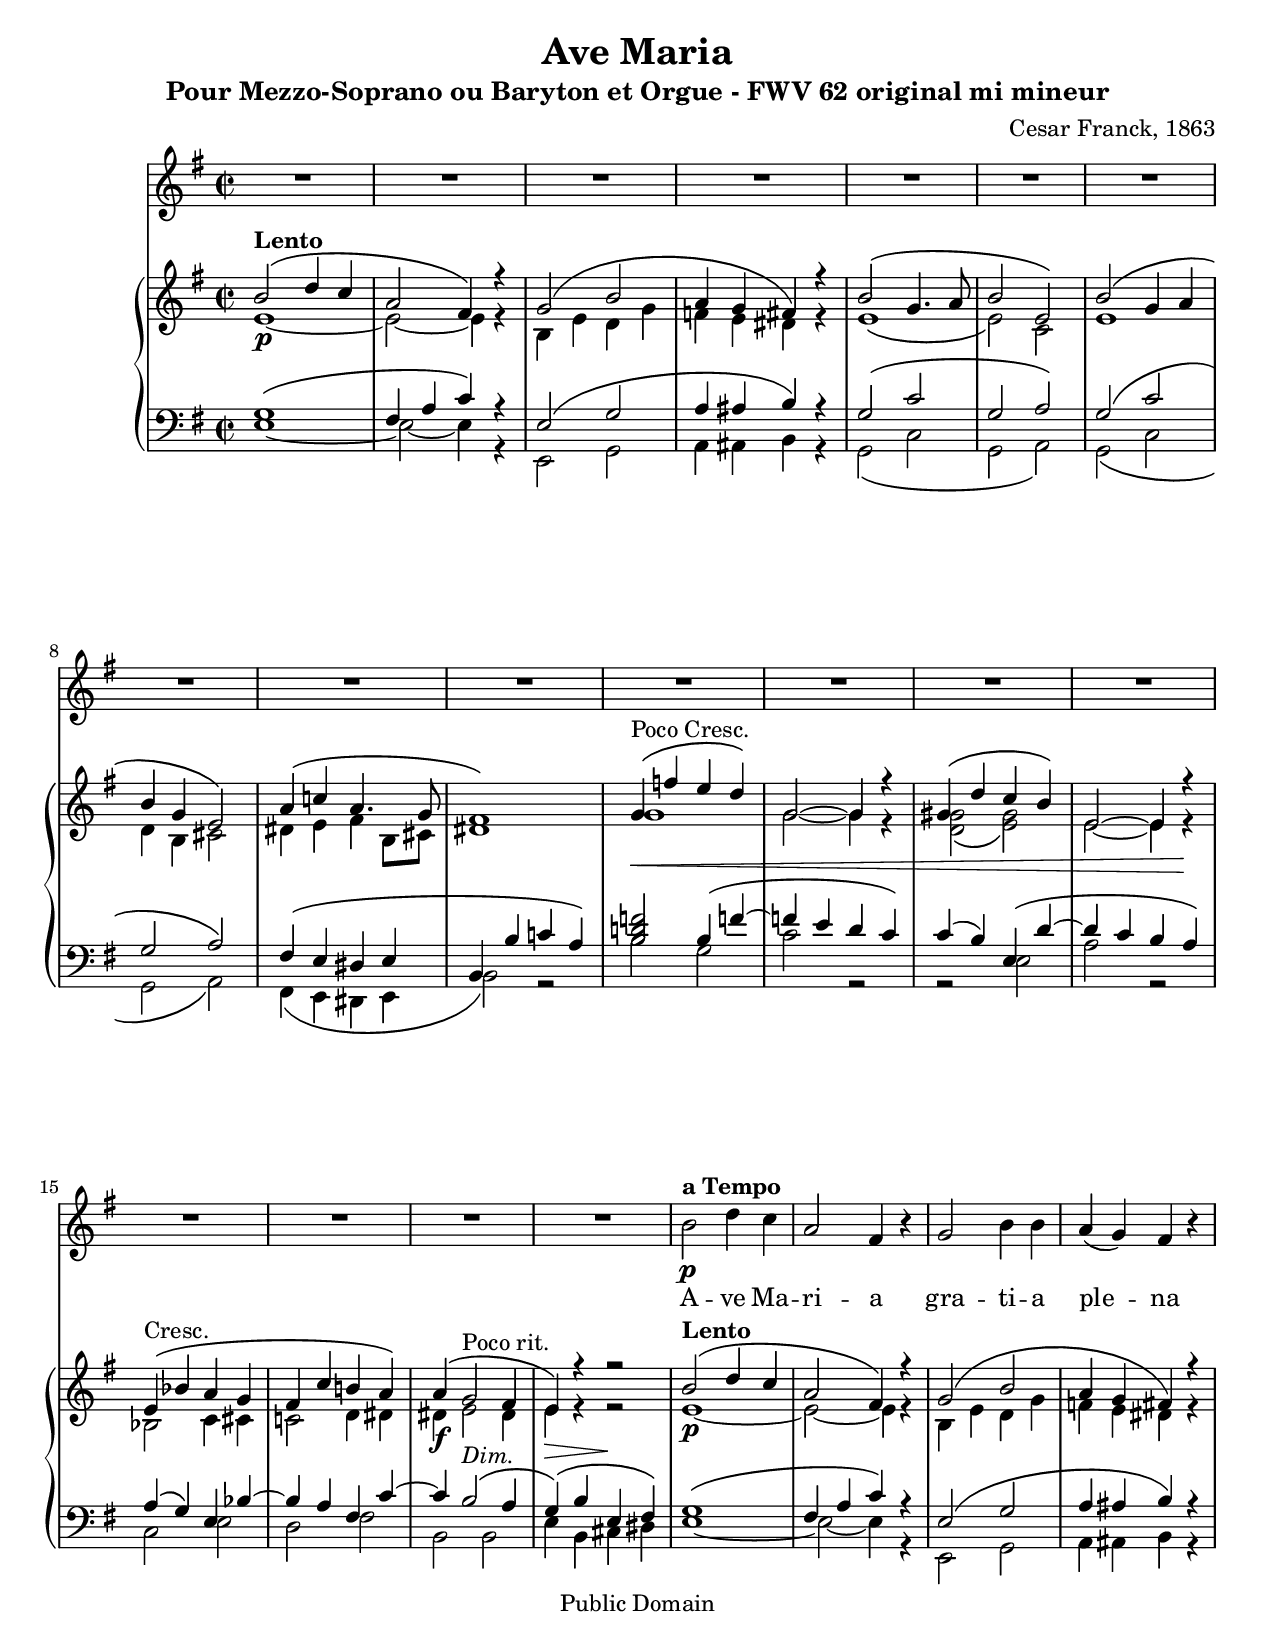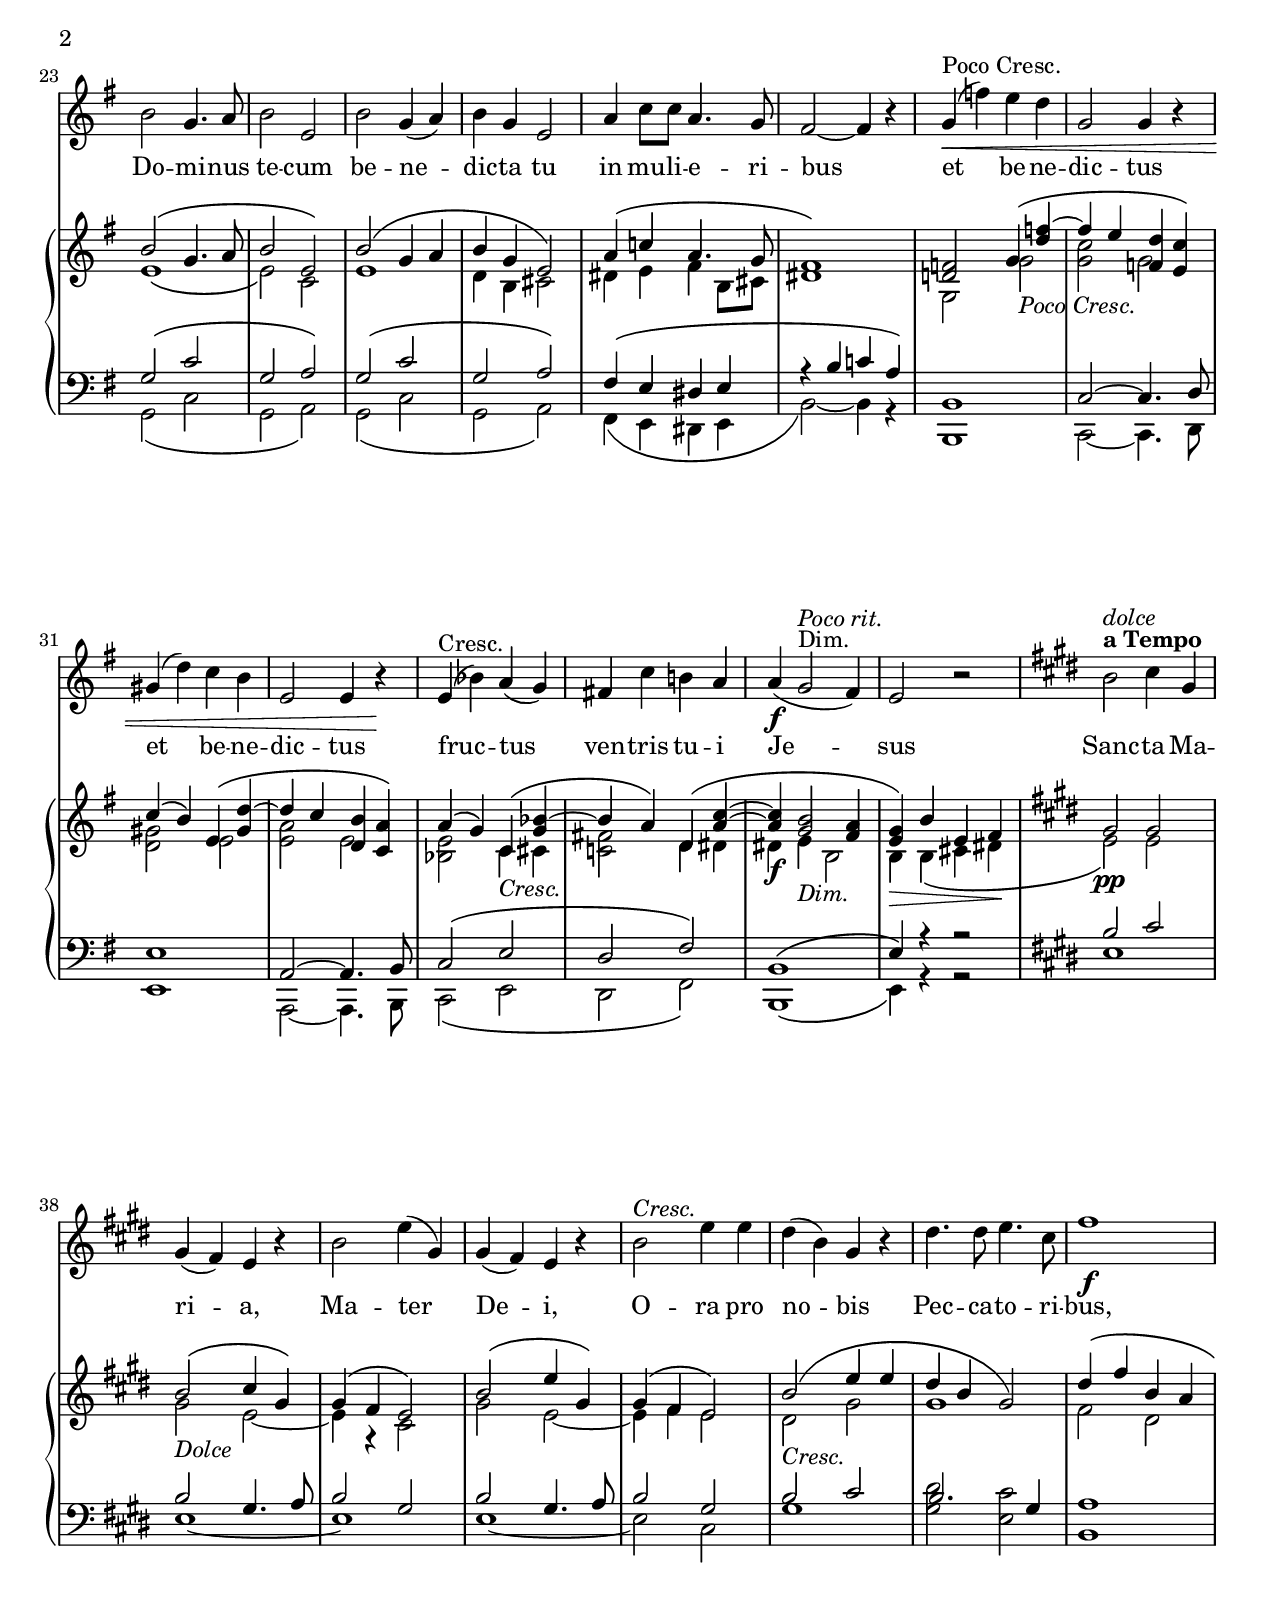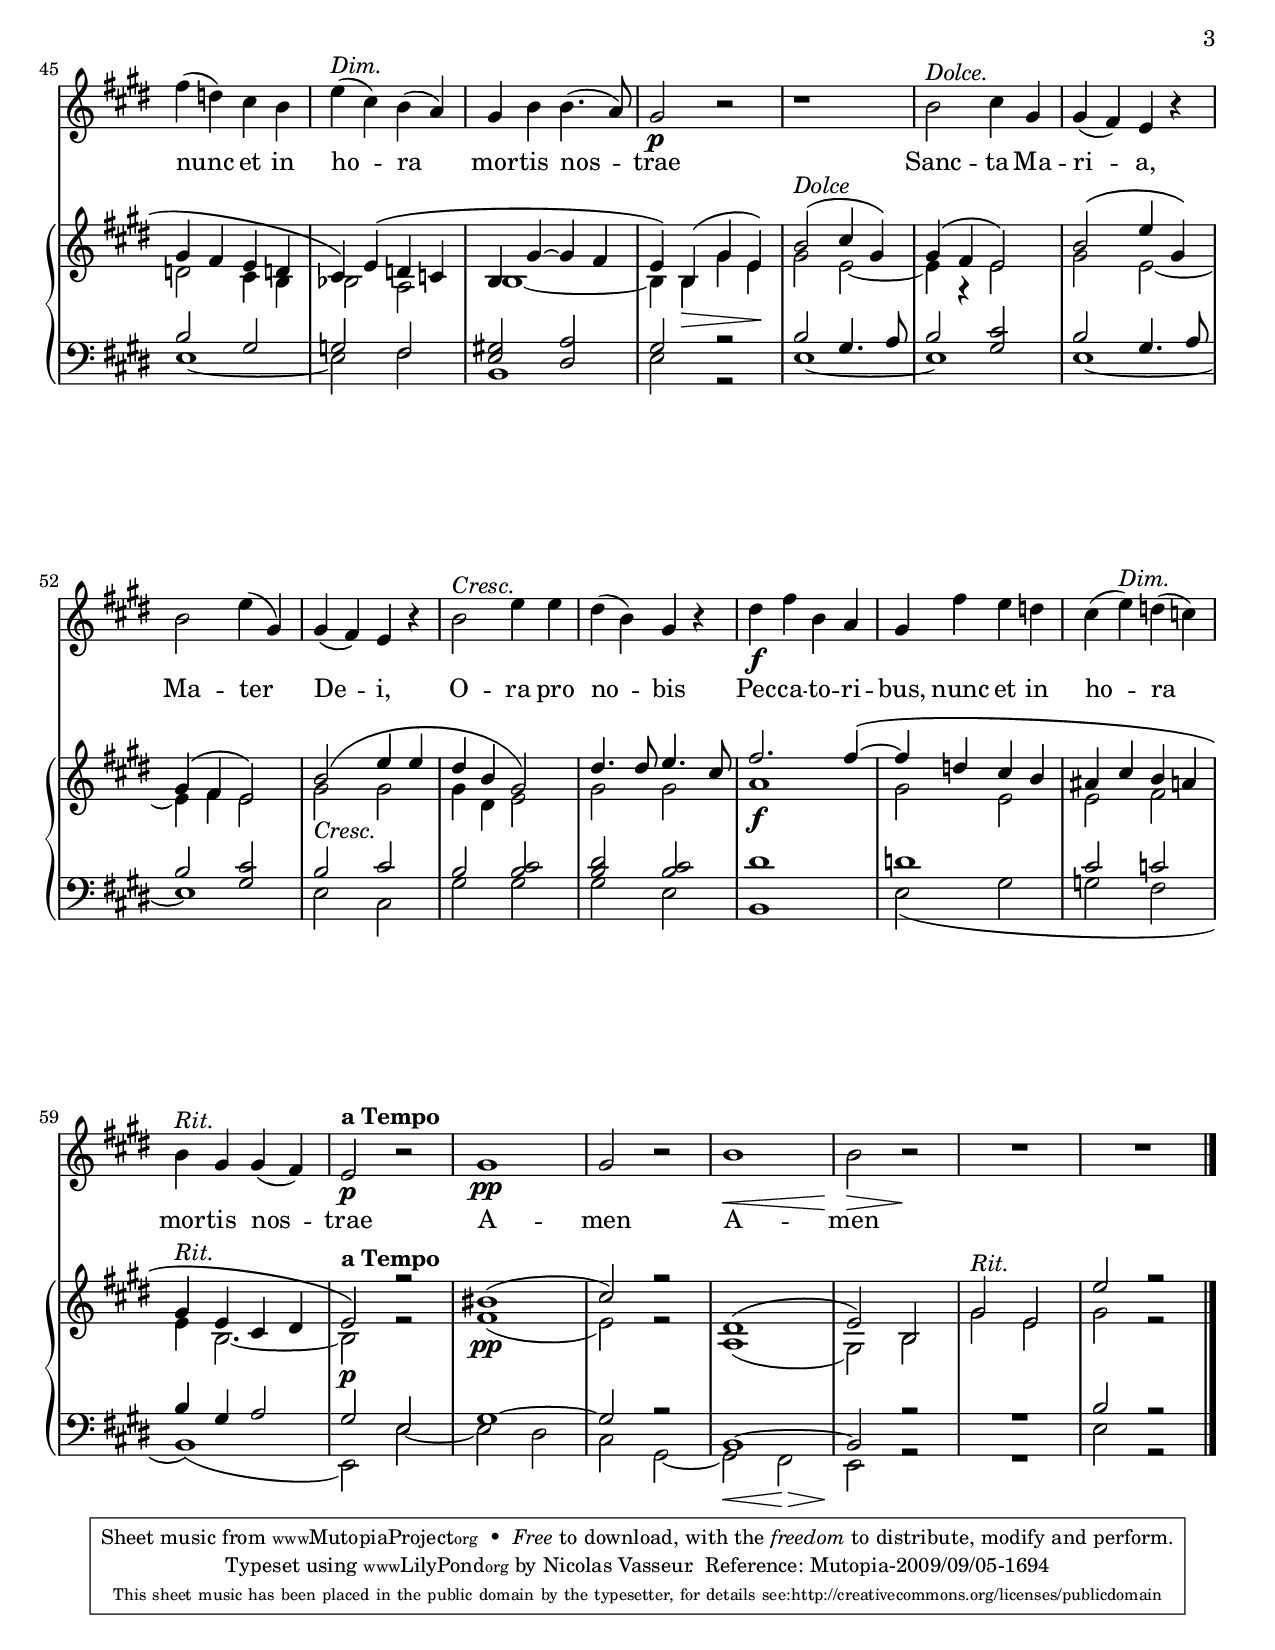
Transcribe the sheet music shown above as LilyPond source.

\version "2.12.0" 

 #(set-default-paper-size "letter" ) 
#(set-global-staff-size 20) 

\header {
 title = "Ave Maria"
 composer = "Cesar Franck, 1863"
 subtitle = "Pour Mezzo-Soprano ou Baryton et Orgue - FWV 62 original mi mineur" 
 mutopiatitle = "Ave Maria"
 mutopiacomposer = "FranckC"
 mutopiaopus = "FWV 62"
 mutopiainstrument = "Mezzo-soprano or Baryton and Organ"
 date = "1863"
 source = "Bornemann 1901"
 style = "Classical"
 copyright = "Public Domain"
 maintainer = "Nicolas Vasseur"
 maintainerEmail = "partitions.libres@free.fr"
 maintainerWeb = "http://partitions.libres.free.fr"

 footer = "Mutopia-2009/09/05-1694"
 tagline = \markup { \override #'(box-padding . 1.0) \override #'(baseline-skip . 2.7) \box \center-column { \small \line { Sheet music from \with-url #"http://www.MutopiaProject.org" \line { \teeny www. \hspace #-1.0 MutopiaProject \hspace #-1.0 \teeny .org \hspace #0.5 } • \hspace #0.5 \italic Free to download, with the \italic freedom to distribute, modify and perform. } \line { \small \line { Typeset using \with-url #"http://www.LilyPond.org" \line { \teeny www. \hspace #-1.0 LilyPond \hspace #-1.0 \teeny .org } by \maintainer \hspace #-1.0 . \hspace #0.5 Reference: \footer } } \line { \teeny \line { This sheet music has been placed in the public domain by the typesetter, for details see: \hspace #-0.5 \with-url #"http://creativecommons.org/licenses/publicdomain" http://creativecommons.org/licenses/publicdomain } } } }
}


maindroite =  

<<
\relative c''  {
 \key e \minor \time 2/2  

<<  {   b2  ^\markup \bold Lento \( d4 c | a2 fis4 \) r4 |  g2 \( b2 | a4 g fis \) r |  
 b2  \( g4. a8 | b2 e, \) | b' \( g4 a | b g e2 \) | a4 \( c! a4. g8 |  
fis1 \) | g4 ^\markup {Poco Cresc.   } \< \( f' e d \) | g,2~ g4 r |  gis4 \( d' c b \)  | e,2~ e4  r \! |
e4  ^\markup {Cresc.   }  \( bes' a g | fis c' b! a \) | a \( g2 ^\markup {Poco rit.} fis4 | e \)  r r2 |

 b'2  ^\markup \bold Lento \( d4 c | a2 fis4 \) r4 |  g2 \( b2 | a4 g fis \) r |  
 b2  \( g4. a8 | b2 e, \) | b' \( g4 a | b g e2 \) | a4 \( c! a4. g8 |  
fis1 \) |
<d! f!>2  g4 \( < d' f!>4~ | f e  <f, d'> <e c' > \)

c'4 \( b \) e, \( <gis d' >~ | d' c <d, b'> <c a'> \) | a' \( g \) c, \( <g' bes>~ | bes a \)  d, \( <a' c>~ |

<a c> <g b>2 <fis a>4 | <e g>4 \) b' e, fis |   
\key e \major 

gis2 gis | b \( cis4 gis \) | 
gis \( fis e2 \) | b'2 \( e4 gis, \) | gis \( fis e2 \) | b'2 \( e4 e |
dis b gis2 \) | dis'4 \( fis b, a | gis fis e d! | cis \)  e \( d! c! |
b gis'~ gis fis | e \) b \> \( gis' e \) \!| b'2 ^\markup \italic Dolce \( cis4 gis \) | gis \( fis e2 \)  | 
b'2 \( e4 gis, \) | gis \( fis e2 \) | b'2 \( e4 e | dis b gis2 \) |
dis'4. dis8 e4. cis8 | fis2. \f fis4~ \( | fis d cis b | ais cis b a! |
gis ^\markup \italic Rit. e cis dis | e2 \) ^\markup  \bold {a Tempo} r | bis'1 ( | cis2 ) r |
dis,1 ( | e2 ) b | gis' ^\markup \italic Rit. e | e' r \bar "|."
}
\\
{ e,1~ \p | e2~  e4 r | b e d g | f e dis r4 |   
e1 \( | e2 \)  c | e1 | d4 b cis2 | dis4 e fis b,8 cis | 
dis1 \) | g | g2~ g4 r | <d g>2 \( <e gis> \) | e2~ e4  r | 
bes2 c4 cis | c!2 d4 dis | dis \f  e2 dis4 | e4 \> r4 r2 \!|

 e1~ \p | e2~  e4 r | b e d g | f e dis r4 |   
e1 \( | e2 \)  c | e1 | d4 b cis2 | dis4 e fis b,8 cis | 
dis1 \) |
g,2  g' _\markup \italic {Poco Cresc.}  | <g c> g | 
<d gis>2 e | <e a> e | <bes e> c4 _\markup \italic Cresc. cis | <c! fis!>2 d4 dis4 |

dis4 \f e _\markup \italic Dim. b2 | b4 \> b \(  cis dis \! | 


e2 \) \pp e | gis _\markup \italic Dolce e~|
e4 r cis2 | gis' e~ | e4 fis  e2 | dis2 _\markup \italic Cresc. gis |
gis1 | fis2 dis | d! cis4 b | bes2 a |
b1~ | b4 b  gis' e | gis2 e~ | e4 r  e2 |
gis e~ | e4 fis  e2 | gis _\markup \italic Cresc. gis | gis4 dis e2 |
gis2 gis | a1 | gis2 e | e fis |
e4 b2.~ | b2 \p r2 | fis'1 \pp ( | e2) r2 |
a,1 ( | gis2 ) b | gis' e | gis2 r \bar "|." 
}
>>
}
>>


maingauche = 

<<
\relative c {
\clef  bass \key e \minor \time 2/2  

<< {  g'1 \( | fis4 a c  \) r4 | e,2 \( g | a4 ais b \) r | 
g2 \( c | g a \) | g \( c | g a \) | fis4 \( e dis e |
b4 \( b' c! a \) |  < b d! f! >2 b4 \( f'!~  | f! e d c \) | c (b) e, \( d'~ | d c b a \) |  
a4 \( g \) e bes'~ | bes a fis c'~ | c b2 ^\markup \italic Dim. \( a4 | g4 \) \( b e, fis \) |


 g1 \( | fis4 a c  \) r4 | e,2 \( g | a4 ais b \) r | 
g2 \( c | g a \) | g \( c | g a \) | fis4 \( e dis e |
r4 \( b' c! a \) |  b,1 | c2~ c4. d8 | 
e1 | a,2~ a4. b8 | c2 \( e | d fis \) |

b,1 \( | e4 \) r4 r2 | 
\key e \major 

b'2 cis | b gis4. a8 |
b2 gis | b gis4. a8 | b2 gis | b2 cis |
b2. gis4 | a1 | b2 gis | g fis |
<e gis!>2 <dis a'>2 | gis2 r2 | b2 gis4. a8 | b2 <gis cis>2 | 
 b2 gis4. a8 | b2 <gis cis>2 | b2 cis | b <b cis> |
<b dis> <b cis> | dis1 | d1 | cis2 c |
b4 gis a2 | gis e2 | gis1~ | gis2 r |
b,1~ | b2 r | R1 | b'2 r \bar "|."
}

\\

{  e,1~  | e2~  e4 r | e,2 g | a4 ais b r | 
g2 \( c | g a \) | g \( c | g a \) | fis4 \( e dis e |
b'2 \) r  | b'2 g | c2 r2 | r2 e,2 | a2 r2 |
c,2 e | d fis | b, b | e4 b cis dis |

e1~  | e2~  e4 r | e,2 g | a4 ais b r | 
g2 \( c | g a \) | g \( c | g a \) | fis4 \( e dis e |
b'2~ \) b4 r4   |   b,1 | c2~ c4. d8 | 
e1 | a,2~ a4. b8 | c2 \( e | d fis \) |

b,1 \( | e4 \) r4 r2 | 

e'1 | e1~|
e1 | e1~ | e2 cis | gis'1 |
<gis dis'>2 <e cis'> | b1 | e1~ | e2 fis |
b,1 | e2 r | e1~ | e | 

e1~ | e | e2 cis | gis' gis |
gis e | b1 | e2 ( gis | g fis |
 b,1 ) ( | e,2 ) e'~ | e dis | cis gis~ |
gis \< fis \> | e2 \! r | R1 | e'2 r \bar "|."
}

>>
}
>>

voix =
<<
\relative {
\clef  treble \key e \minor \time 2/2  
\set Score.skipBars = ##t
R1*18

 b'2 \p  ^\markup \bold {a Tempo }  d4 c | a2 fis4  r4 |  g2  b4 b | a4 ( g ) fis  r | 

 b2   g4. a8 | b2 e,  | b'  g4 ( a ) | b g e2  | 
a4  c8 c  a4. g8 | fis2~ fis4  r | 

g4 ^\markup {Poco Cresc.   } \< ( f' ) e d  | g,2  g4 r |  gis4 ( d' ) c b  | e,2 e4  r \! |

e4  ^\markup {Cresc.   }  ( bes' ) a ( g ) | fis! c' b! a  | a \f ( g2 ^\markup {Dim.} ^\markup \italic {Poco rit.}  fis4 ) | e2    r2 |

\key e \major 

b'2 ^\markup \bold {a Tempo} ^\markup \italic dolce cis4 gis | gis (fis) e r | 
b'2  e4 (gis,) | gis (fis) e r | b'2 ^\markup \italic Cresc.  e4 e | dis (b) gis r | 
dis'4. dis8 e4. cis8 | fis1 \f | fis4 (d) cis b | e ^\markup \italic Dim. (cis) b (a) |
gis b b4. (a8)| gis2 \p r | r1 | b2 ^\markup \italic Dolce. cis4 gis | 

| gis (fis) e r | b'2  e4 (gis,) | gis (fis) e r 
| b'2 ^\markup \italic Cresc.  e4 e | dis (b) gis r | 
dis' \f fis b, a | gis fis' e d | cis (e) ^\markup \italic Dim. d (c) |
b ^\markup \italic Rit. gis gis (fis) | e2 \p ^\markup \bold {a Tempo} r | gis1 \pp | gis2 r | b1 \< | b2 \> r \!| R1*2 \bar "|."

}

\addlyrics {
A -- ve Ma  -- ri  -- a gra  --  ti  --  a ple  --  na 
Do -- mi -- nus  te -- cum be  -- ne  -- dic -- ta tu
in mu -- li -- e -- ri -- bus
et  be  -- ne  -- dic  -- tus et  be  -- ne  -- dic  -- tus 
fruc  -- tus ven -- tris tu  -- i Je -- sus

Sanc -- ta Ma -- ri -- a,
Ma -- ter De  -- i, O -- ra pro no -- bis
Pec -- ca -- to -- ri -- bus, nunc et in ho -- ra
mor -- tis nos -- trae

Sanc -- ta Ma -- ri -- a,
Ma -- ter De  -- i, O -- ra pro no -- bis
Pec -- ca -- to -- ri -- bus, nunc et in ho -- ra
mor -- tis nos -- trae
A -- men A -- men
}
>>

\score { 

<< 
\new Staff \voix
\new PianoStaff
<<
\new Staff \maindroite
\new Staff \maingauche
>>
>> 

\layout{}

\midi {
 \context {
  \Score
  tempoWholesPerMinute = #(ly:make-moment 50 2)
 }
}

}

